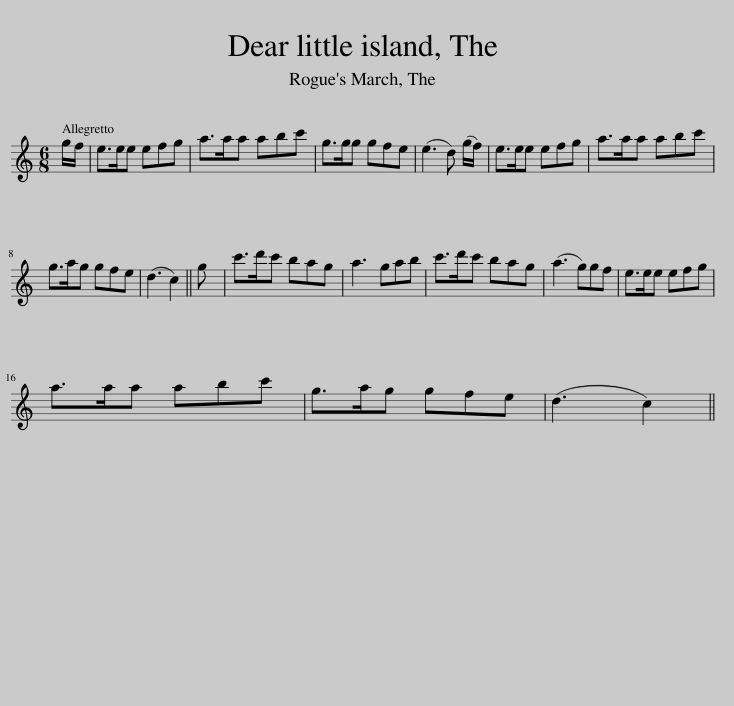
X:1
L:1/8
M:6/8
I:linebreak $
K:C
V:1 treble
V:1
 g/f/ | e>ee efg | a>aa abc' | g>gg gfe | (e3 d) (g/f/) | %5
 e>ee efg | a>aa abc' |$ g>ag gfe | (d3 c2) || g | %10
 c'>d'c' bag | a3 gab | c'>d'c' bag | (a3 g)gf | e>ee efg |$ %15
 a>aa abc' | g>ag gfe | (d3 c2) || %18
